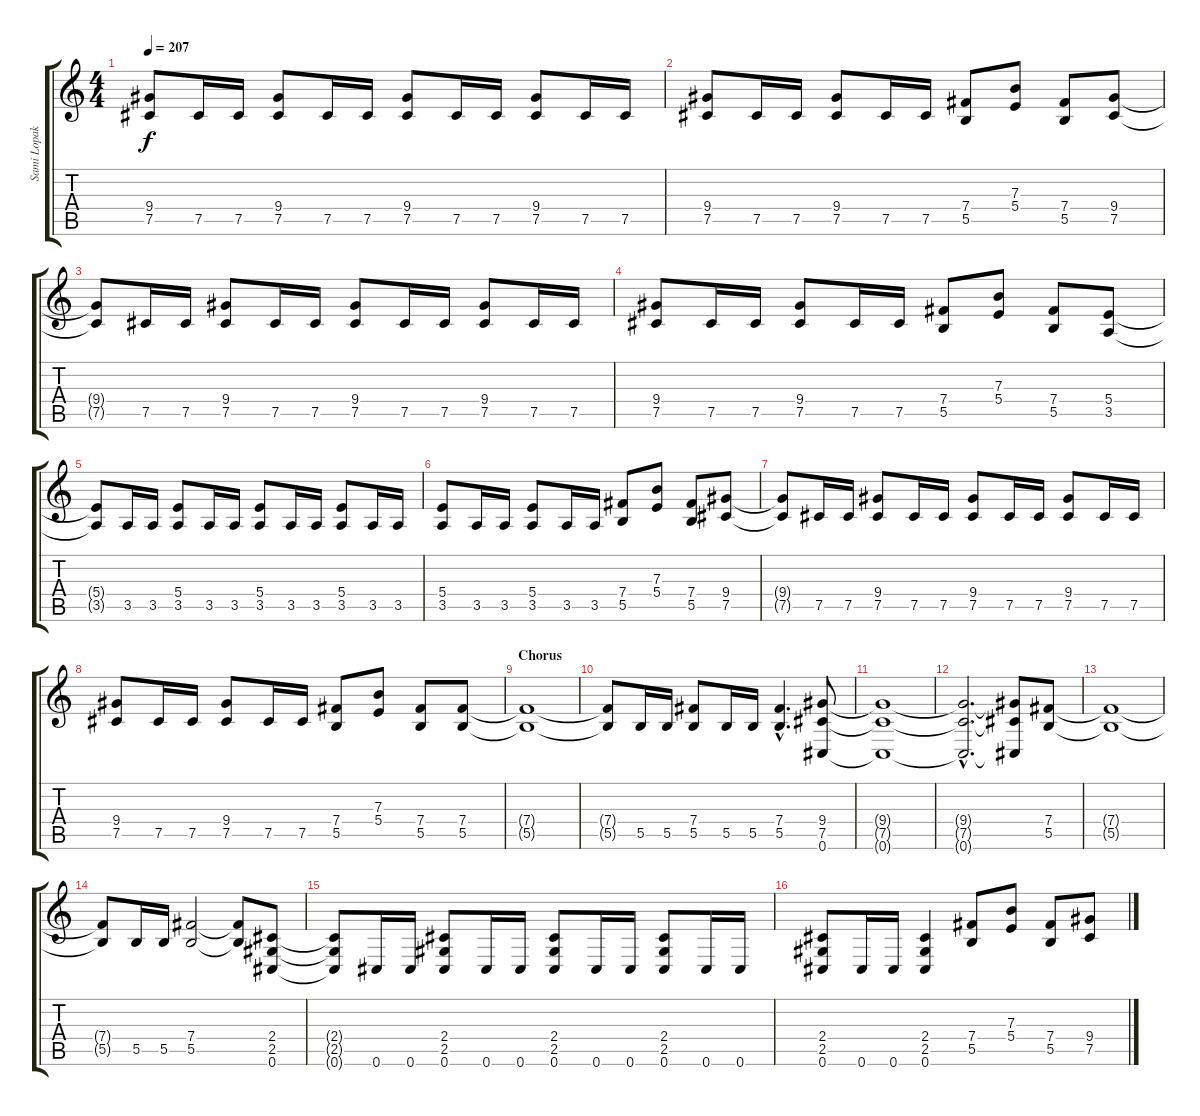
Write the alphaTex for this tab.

\track ("Sami Lopakka" "Sami Lopak") {instrument distortionguitar}
\staff {score tabs}
\tuning (Db4 Ab3 E3 B2 Gb2 Db2) {hide}
\ts (4 4)
\tempo 207
\clef g2
\ks c
(9.4{t} 7.5{t}).8{dy f} 7.5.16 7.5.16 (9.4 7.5).8 7.5.16 7.5.16 (9.4 7.5).8 7.5.16 7.5.16 (9.4 7.5).8 7.5.16 7.5.16 |
(9.4 7.5).8 7.5.16 7.5.16 (9.4 7.5).8 7.5.16 7.5.16 (7.4 5.5).8 (7.3 5.4).8 (7.4 5.5).8 (9.4 7.5).8 |
(9.4{t} 7.5{t}).8 7.5.16 7.5.16 (9.4 7.5).8 7.5.16 7.5.16 (9.4 7.5).8 7.5.16 7.5.16 (9.4 7.5).8 7.5.16 7.5.16 |
(9.4 7.5).8 7.5.16 7.5.16 (9.4 7.5).8 7.5.16 7.5.16 (7.4 5.5).8 (7.3 5.4).8 (7.4 5.5).8 (5.4 3.5).8 |
(5.4{t} 3.5{t}).8 3.5.16 3.5.16 (5.4 3.5).8 3.5.16 3.5.16 (5.4 3.5).8 3.5.16 3.5.16 (5.4 3.5).8 3.5.16 3.5.16 |
(5.4 3.5).8 3.5.16 3.5.16 (5.4 3.5).8 3.5.16 3.5.16 (7.4 5.5).8 (7.3 5.4).8 (7.4 5.5).8 (9.4 7.5).8 |
(9.4{t} 7.5{t}).8 7.5.16 7.5.16 (9.4 7.5).8 7.5.16 7.5.16 (9.4 7.5).8 7.5.16 7.5.16 (9.4 7.5).8 7.5.16 7.5.16 |
(9.4 7.5).8 7.5.16 7.5.16 (9.4 7.5).8 7.5.16 7.5.16 (7.4 5.5).8 (7.3 5.4).8 (7.4 5.5).8 (7.4 5.5).8 |
\section ("" "Chorus")
(7.4{t} 5.5{t}).1 |
(7.4{t} 5.5{t}).8 5.5.16 5.5.16 (7.4 5.5).8 5.5.16 5.5.16 (7.4{hac} 5.5{hac}).4{d} (9.4 7.5 0.6).8 |
(9.4{t} 7.5{t} 0.6{t}).1 |
(9.4{hac t} 7.5{hac t} 0.6{hac t}).2{d} (9.4{t} 7.5{t} 0.6{t}).8 (7.4 5.5).8 |
(7.4{t} 5.5{t}).1 |
(7.4{t} 5.5{t}).8 5.5.16 5.5.16 (7.4 5.5).2 (7.4{t} 5.5{t}).8 (2.4 2.5 0.6).8 |
(2.4{t} 2.5{t} 0.6{t}).8 0.6.16 0.6.16 (2.4 2.5 0.6).8 0.6.16 0.6.16 (2.4 2.5 0.6).8 0.6.16 0.6.16 (2.4 2.5 0.6).8 0.6.16 0.6.16 |
(2.4 2.5 0.6).8 0.6.16 0.6.16 (2.4 2.5 0.6).4 (7.4 5.5).8 (7.3 5.4).8 (7.4 5.5).8 (9.4 7.5).8
